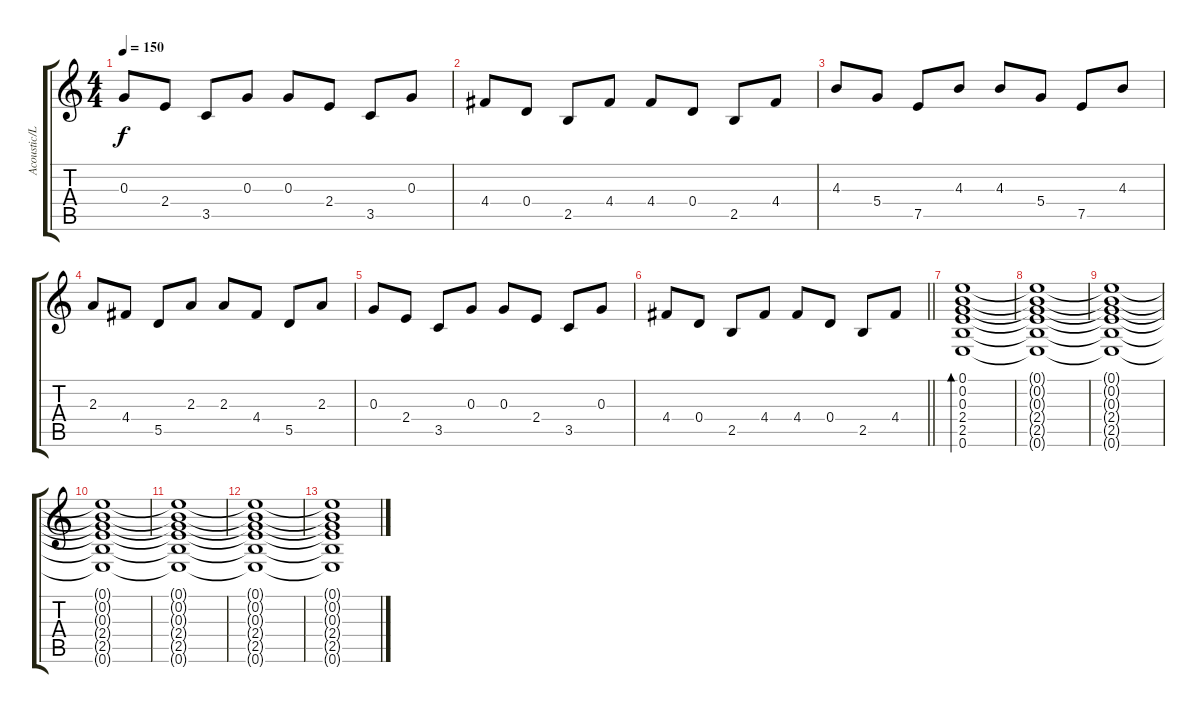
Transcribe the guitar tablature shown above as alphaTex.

\track ("Acoustic/Lead Guitar" "Acoustic/L") {instrument acousticguitarsteel}
\staff {score tabs}
\tuning (E4 B3 G3 D3 A2 E2) {hide}
\ts (4 4)
\tempo 150
\clef g2
\ks c
0.3.8{dy f} 2.4.8 3.5.8 0.3.8 0.3.8 2.4.8 3.5.8 0.3.8 |
4.4.8 0.4.8 2.5.8 4.4.8 4.4.8 0.4.8 2.5.8 4.4.8 |
4.3.8 5.4.8 7.5.8 4.3.8 4.3.8 5.4.8 7.5.8 4.3.8 |
2.3.8 4.4.8 5.5.8 2.3.8 2.3.8 4.4.8 5.5.8 2.3.8 |
0.3.8 2.4.8 3.5.8 0.3.8 0.3.8 2.4.8 3.5.8 0.3.8 |
\barLineRight lightlight
4.4.8 0.4.8 2.5.8 4.4.8 4.4.8 0.4.8 2.5.8 4.4.8 |
(0.1 0.2 0.3 2.4 2.5 0.6).1{bd 120} |
(0.1{t} 0.2{t} 0.3{t} 2.4{t} 2.5{t} 0.6{t}).1 |
(0.1{t} 0.2{t} 0.3{t} 2.4{t} 2.5{t} 0.6{t}).1 |
(0.1{t} 0.2{t} 0.3{t} 2.4{t} 2.5{t} 0.6{t}).1 |
(0.1{t} 0.2{t} 0.3{t} 2.4{t} 2.5{t} 0.6{t}).1{volume 0} |
(0.1{t} 0.2{t} 0.3{t} 2.4{t} 2.5{t} 0.6{t}).1 |
(0.1{t} 0.2{t} 0.3{t} 2.4{t} 2.5{t} 0.6{t}).1
